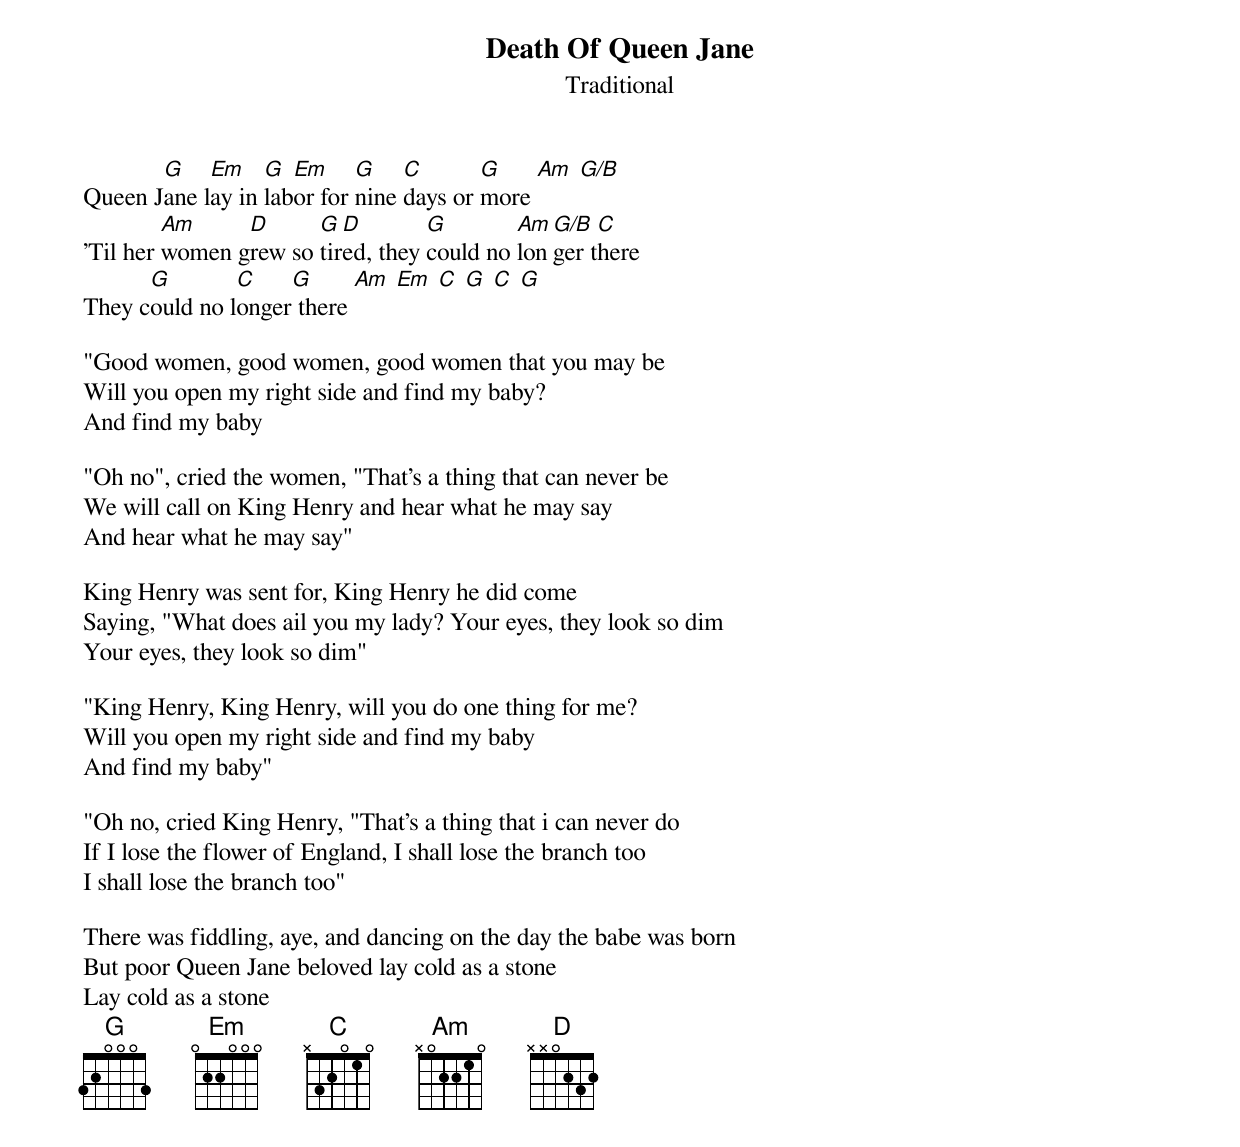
{t:Death Of Queen Jane}
{st:Traditional}

Queen J[G]ane l[Em]ay in [G]lab[Em]or for [G]nine [C]days or [G]more [Am] [G/B]
'Til her [Am]women g[D]rew so [G]tir[D]ed, they [G]could no [Am]lon[G/B]ger t[C]here
They c[G]ould no l[C]onger[G] there [Am] [Em] [C] [G] [C] [G]

"Good women, good women, good women that you may be
Will you open my right side and find my baby?
And find my baby

"Oh no", cried the women, "That's a thing that can never be
We will call on King Henry and hear what he may say
And hear what he may say"

King Henry was sent for, King Henry he did come
Saying, "What does ail you my lady? Your eyes, they look so dim
Your eyes, they look so dim"

"King Henry, King Henry, will you do one thing for me?
Will you open my right side and find my baby
And find my baby"

"Oh no, cried King Henry, "That's a thing that i can never do
If I lose the flower of England, I shall lose the branch too
I shall lose the branch too"

There was fiddling, aye, and dancing on the day the babe was born
But poor Queen Jane beloved lay cold as a stone
Lay cold as a stone
